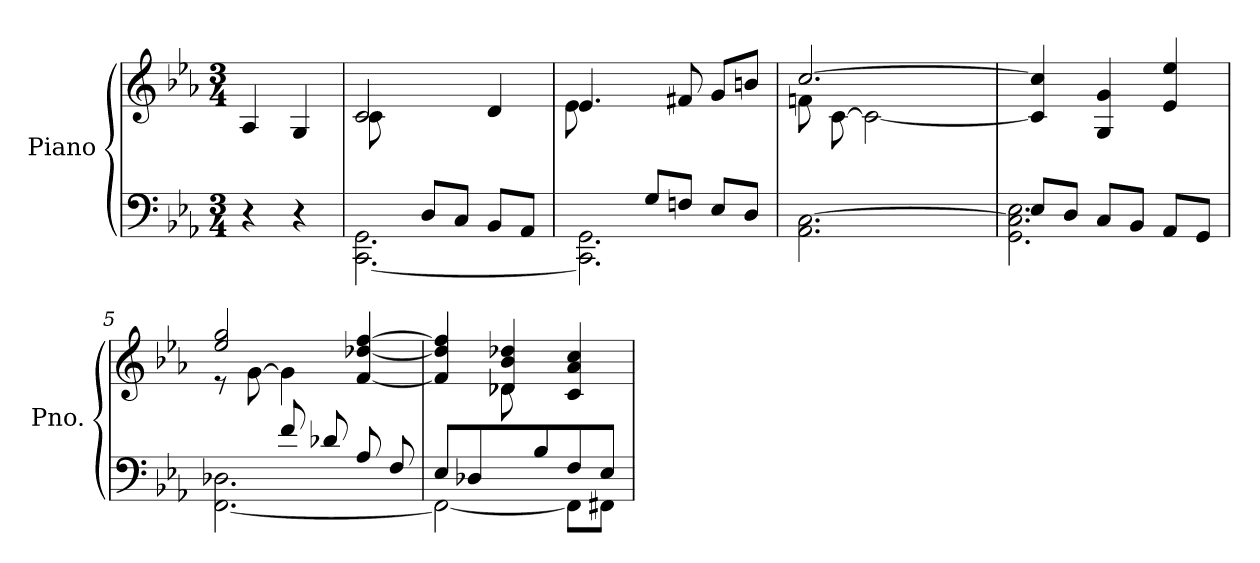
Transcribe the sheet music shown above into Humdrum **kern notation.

**kern	**kern
*part1	*part1
*staff2	*staff1
*I"Piano	*
*I'Pno.	*
*clefF4	*clefG2
*k[b-e-a-]	*k[b-e-a-]
*M3/4	*M3/4
*MM150	*MM150
=	=
4r	4A-/
4r	4G/
=1	=1
*^	*^
8ryy	[2.CC\ 2.GG\	2c/	8c\L
8E-/J	.	.	2ryy
8D/L	.	.	.
8C/J	.	.	.
8BB-/L	.	4d/	.
8AA-/J	.	.	8ryy
=2	=2	=2	=2
8ryy	2.CC\] 2.GG\	4.e-/	8e-\L
8A-/J	.	.	2ryy
8G/L	.	.	.
8Fn/J	.	8f#X/	.
8E-/L	.	8g/L	.
8D/J	.	8bn/J	8ryy
=3	=3	=3	=3
*	*	*	*^
4ryy	2.AA-\ [2.C\	[2.cc/	4ryy	8fn\L
.	.	.	.	[8c\
8B-/	.	.	2c\_	2ryy
8A-/	.	.	.	.
8G/	.	.	.	.
8F/J	.	.	.	.
*	*	*v	*v	*v
=4	=4	=4
8E-/L	2.GG\ 2.C\] 2.E-\	4c/] 4cc/]
8D/J	.	.
8C/L	.	4G/ 4g/
8BB-/J	.	.
8AA-/L	.	4e-/ 4ee-/
8GG/J	.	.
!!LO:LB:g=z
=5	=5	=5
*	*	*^
*	*	*	*^
8ryy	[2.FF\ 2.D-X\	2ee-/ 2gg/	8r	8ryy
8ryy	.	.	8ryy	[8g\L
8f/	.	.	4g\]	2ryy
8d-X/	.	.	.	.
8A-/	.	[4f/ [4dd-X/ [4ff/	4ryy	.
8F/	.	.	.	.
*	*	*	*v	*v
=6	=6	=6	=6
8E-/	2FF\_	4f/] 4dd-/] 4ff/]	4ryy
8D-X/J	.	.	.
8ryy	.	4d-X/ 4b-/ 4dd-X/	8d-X\L
8B-/	.	.	4.ryy
8F/	8FF\L]	4c/ 4a-/ 4cc/	.
8E-/J	8FF#X\J	.	.
*v	*v	*	*
*	*v	*v
=	=
*-	*-
